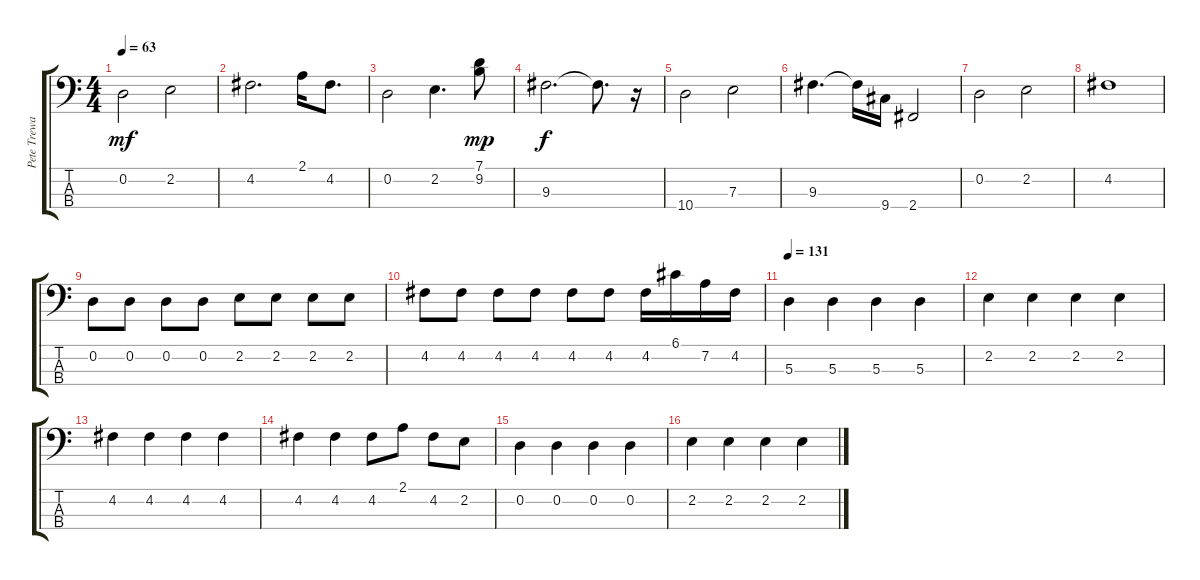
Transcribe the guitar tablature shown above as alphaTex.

\track ("Pete Trewavas" "Pete Trewa") {instrument electricbassfinger}
\staff {score tabs}
\tuning (G2 D2 A1 E1) {hide}
\ts (4 4)
\tempo 63
\clef f4
\ks c
0.2.2{dy mf} 2.2.2 |
4.2.2{d} 2.1.16 4.2.8{d} |
0.2.2 2.2.4{d} (7.1 9.2).8{dy mp} |
9.3.2{d dy f} 9.3{t}.8{d} r.16 |
10.4.2 7.3.2 |
9.3.4{d} 9.3{t}.16 9.4.16 2.4.2 |
0.2.2 2.2.2 |
4.2.1 |
0.2.8 0.2.8 0.2.8 0.2.8 2.2.8 2.2.8 2.2.8 2.2.8 |
4.2.8 4.2.8 4.2.8 4.2.8 4.2.8 4.2.8 4.2.16 6.1.16 7.2.16 4.2.16 |
\tempo 131
5.3.4 5.3.4 5.3.4 5.3.4 |
2.2.4 2.2.4 2.2.4 2.2.4 |
4.2.4 4.2.4 4.2.4 4.2.4 |
4.2.4 4.2.4 4.2.8 2.1.8 4.2.8 2.2.8 |
0.2.4 0.2.4 0.2.4 0.2.4 |
2.2.4 2.2.4 2.2.4 2.2.4
